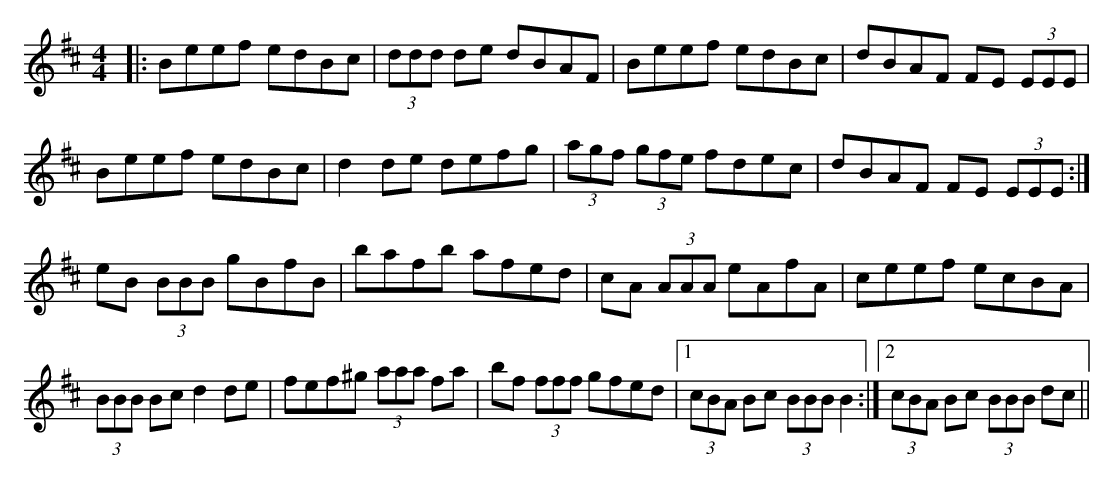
X:1
M:4/4
K:Bmin
|:Beef edBc|(3ddd de dBAF|Beef edBc|dBAF FE (3EEE|
Beef edBc|d2 de defg|(3agf (3gfe fdec|dBAF FE (3EEE:|
eB (3BBB gBfB|bafb afed|cA (3AAA eAfA|ceef ecBA|
(3BBB Bc d2 de|fef^g (3aaa fa|bf (3fff gfed|1 (3cBA Bc (3BBB B2:|2 (3cBA Bc (3BBB dc||
